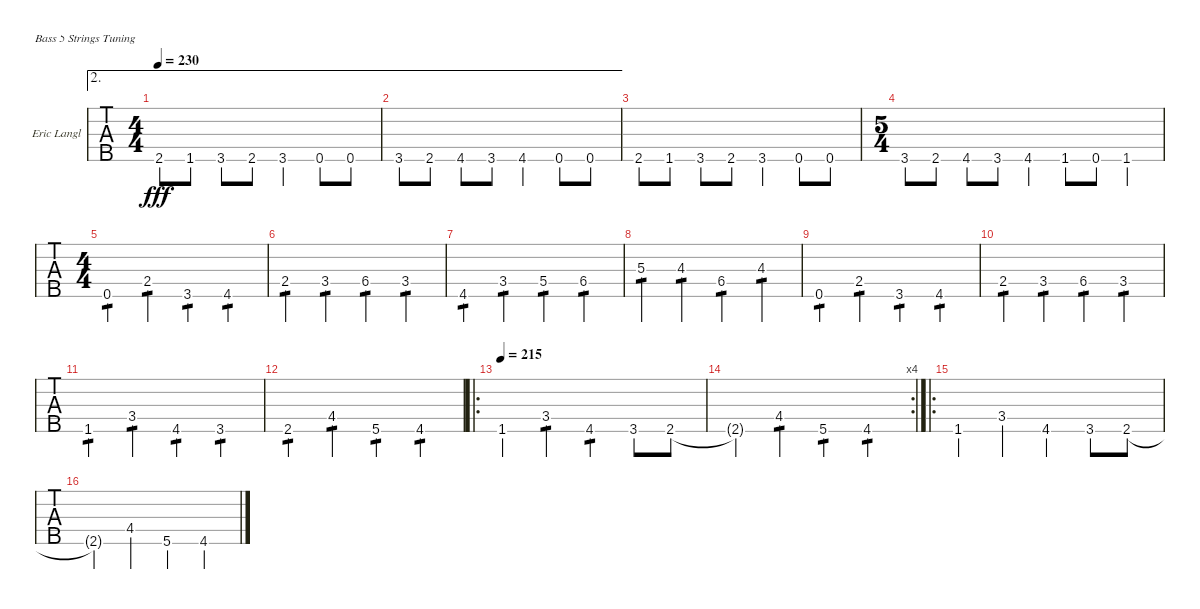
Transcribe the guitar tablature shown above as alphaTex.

\bracketExtendMode groupsimilarinstruments
\firstSystemTrackNameOrientation horizontal
\otherSystemsTrackNameOrientation horizontal
\track ("Eric Langlois" "Eric Langl") {instrument electricbassfinger}
\staff {tabs}
\tuning (G2 D2 A1 E1 B0)
\ae 2
\ts (4 4)
\tempo 230
\clef f4
\ks c
2.5.8{dy fff} 1.5.8 3.5.8 2.5.8 3.5.4 0.5.8 0.5.8 |
\ae 2
3.5.8 2.5.8 4.5.8 3.5.8 4.5.4 0.5.8 0.5.8 |
2.5.8 1.5.8 3.5.8 2.5.8 3.5.4 0.5.8 0.5.8 |
\ts (5 4)
\beaming (8 2 2 2 2 2)
3.5.8 2.5.8 4.5.8 3.5.8 4.5.4 1.5.8 0.5.8 1.5.4 |
\ts (4 4)
0.5.4{tp 1} 2.4.4{tp 1} 3.5.4{tp 1} 4.5.4{tp 1} |
2.4.4{tp 1} 3.4.4{tp 1} 6.4.4{tp 1} 3.4.4{tp 1} |
4.5.4{tp 1} 3.4.4{tp 1} 5.4.4{tp 1} 6.4.4{tp 1} |
5.3.4{tp 1} 4.3.4{tp 1} 6.4.4{tp 1} 4.3.4{tp 1} |
0.5.4{tp 1} 2.4.4{tp 1} 3.5.4{tp 1} 4.5.4{tp 1} |
2.4.4{tp 1} 3.4.4{tp 1} 6.4.4{tp 1} 3.4.4{tp 1} |
1.5.4{tp 1} 3.4.4{tp 1} 4.5.4{tp 1} 3.5.4{tp 1} |
2.5.4{tp 1} 4.4.4{tp 1} 5.5.4{tp 1} 4.5.4{tp 1} |
\ro
\tempo 215
1.5.4 3.4.4{tp 1} 4.5.4{tp 1} 3.5.8 2.5.8 |
\rc 4
2.5{t}.4 4.4.4{tp 1} 5.5.4{tp 1} 4.5.4{tp 1} |
\ro
1.5.4 3.4.4 4.5.4 3.5.8 2.5.8 |
2.5{t}.4 4.4.4 5.5.4 4.5.4
